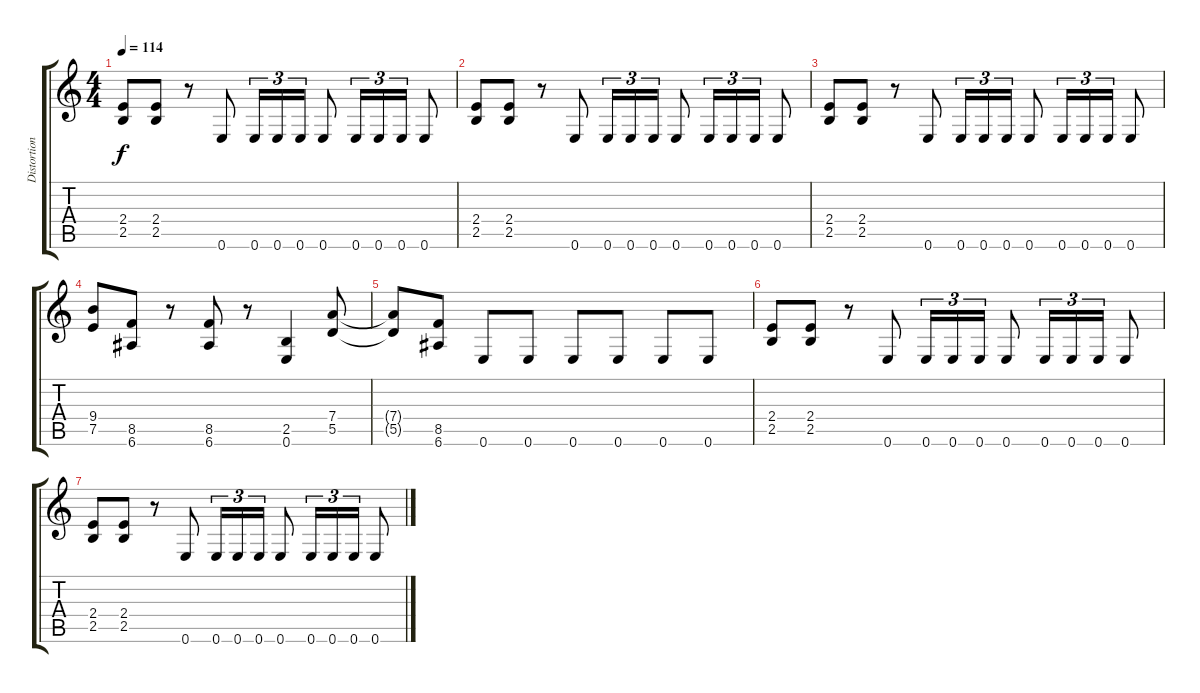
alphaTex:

\track ("Distortion Guitar / Distorsion" "Distortion") {instrument distortionguitar}
\staff {score tabs}
\tuning (E4 B3 G3 D3 A2 E2) {hide}
\ts (4 4)
\tempo 114
\clef g2
\ks c
(2.4 2.5).8{dy f} (2.4 2.5).8 r.8 0.6.8 0.6.16{tu (3 2)} 0.6.16{tu (3 2)} 0.6.16{tu (3 2)} 0.6.8 0.6.16{tu (3 2)} 0.6.16{tu (3 2)} 0.6.16{tu (3 2)} 0.6.8 |
(2.4 2.5).8 (2.4 2.5).8 r.8 0.6.8 0.6.16{tu (3 2)} 0.6.16{tu (3 2)} 0.6.16{tu (3 2)} 0.6.8 0.6.16{tu (3 2)} 0.6.16{tu (3 2)} 0.6.16{tu (3 2)} 0.6.8 |
(2.4 2.5).8 (2.4 2.5).8 r.8 0.6.8 0.6.16{tu (3 2)} 0.6.16{tu (3 2)} 0.6.16{tu (3 2)} 0.6.8 0.6.16{tu (3 2)} 0.6.16{tu (3 2)} 0.6.16{tu (3 2)} 0.6.8 |
(9.4 7.5).8 (8.5 6.6).8 r.8 (8.5 6.6).8 r.8 (2.5 0.6).4 (7.4 5.5).8 |
(7.4{t} 5.5{t}).8 (8.5 6.6).8 0.6.8 0.6.8 0.6.8 0.6.8 0.6.8 0.6.8 |
(2.4 2.5).8 (2.4 2.5).8 r.8 0.6.8 0.6.16{tu (3 2)} 0.6.16{tu (3 2)} 0.6.16{tu (3 2)} 0.6.8 0.6.16{tu (3 2)} 0.6.16{tu (3 2)} 0.6.16{tu (3 2)} 0.6.8 |
(2.4 2.5).8 (2.4 2.5).8 r.8 0.6.8 0.6.16{tu (3 2)} 0.6.16{tu (3 2)} 0.6.16{tu (3 2)} 0.6.8 0.6.16{tu (3 2)} 0.6.16{tu (3 2)} 0.6.16{tu (3 2)} 0.6.8
